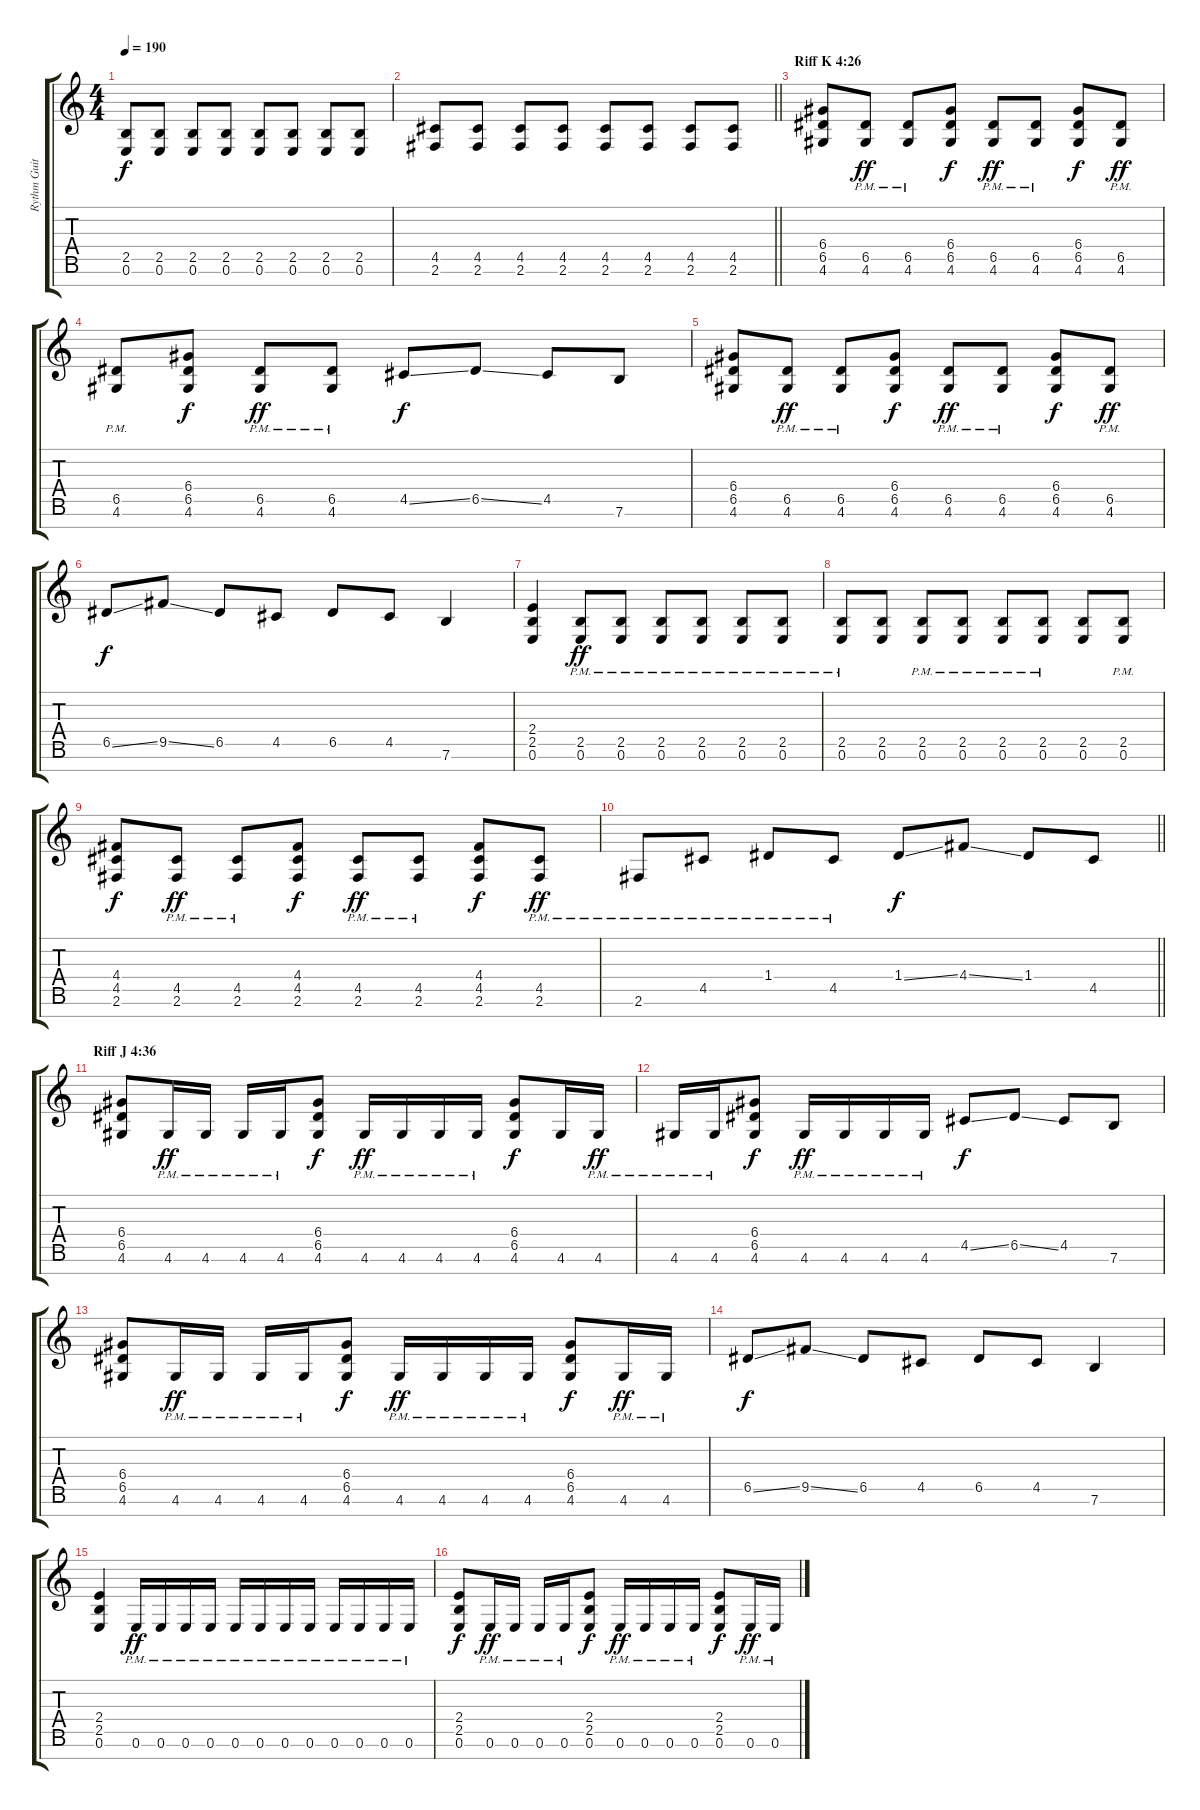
\track ("Rythm Guitar" "Rythm Guit") {instrument distortionguitar}
\staff {score tabs}
\tuning (E4 B3 G3 D3 A2 E2 B1) {hide}
\ts (4 4)
\tempo 190
\clef g2
\ks c
(2.5 0.6).8{dy f} (2.5 0.6).8 (2.5 0.6).8 (2.5 0.6).8 (2.5 0.6).8 (2.5 0.6).8 (2.5 0.6).8 (2.5 0.6).8 |
\barLineRight lightlight
(4.5 2.6).8 (4.5 2.6).8 (4.5 2.6).8 (4.5 2.6).8 (4.5 2.6).8 (4.5 2.6).8 (4.5 2.6).8 (4.5 2.6).8 |
\section ("" "Riff K 4:26")
(6.4 6.5 4.6).8 (6.5{pm} 4.6{pm}).8{dy ff} (6.5{pm} 4.6{pm}).8 (6.4 6.5 4.6).8{dy f} (6.5{pm} 4.6{pm}).8{dy ff} (6.5{pm} 4.6{pm}).8 (6.4 6.5 4.6).8{dy f} (6.5{pm} 4.6{pm}).8{dy ff} |
(6.5{pm} 4.6{pm}).8 (6.4 6.5 4.6).8{dy f} (6.5{pm} 4.6{pm}).8{dy ff} (6.5{pm} 4.6{pm}).8 4.5{ss}.8{dy f} 6.5{ss}.8 4.5.8 7.6.8 |
(6.4 6.5 4.6).8 (6.5{pm} 4.6{pm}).8{dy ff} (6.5{pm} 4.6{pm}).8 (6.4 6.5 4.6).8{dy f} (6.5{pm} 4.6{pm}).8{dy ff} (6.5{pm} 4.6{pm}).8 (6.4 6.5 4.6).8{dy f} (6.5{pm} 4.6{pm}).8{dy ff} |
6.5{ss}.8{dy f} 9.5{ss}.8 6.5.8 4.5.8 6.5.8 4.5.8 7.6.4 |
(2.4 2.5 0.6).4 (2.5{pm} 0.6{pm}).8{dy ff} (2.5{pm} 0.6{pm}).8 (2.5{pm} 0.6{pm}).8 (2.5{pm} 0.6{pm}).8 (2.5{pm} 0.6{pm}).8 (2.5{pm} 0.6{pm}).8 |
(2.5{pm} 0.6{pm}).8 (2.5 0.6).8 (2.5{pm} 0.6{pm}).8 (2.5{pm} 0.6{pm}).8 (2.5{pm} 0.6{pm}).8 (2.5{pm} 0.6{pm}).8 (2.5 0.6).8 (2.5{pm} 0.6{pm}).8 |
(4.4 4.5 2.6).8{dy f} (4.5{pm} 2.6{pm}).8{dy ff} (4.5{pm} 2.6{pm}).8 (4.4 4.5 2.6).8{dy f} (4.5{pm} 2.6{pm}).8{dy ff} (4.5{pm} 2.6{pm}).8 (4.4 4.5 2.6).8{dy f} (4.5{pm} 2.6{pm}).8{dy ff} |
\barLineRight lightlight
2.6{pm}.8 4.5{pm}.8 1.4{pm}.8 4.5{pm}.8 1.4{ss}.8{dy f} 4.4{ss}.8 1.4.8 4.5.8 |
\section ("" "Riff J 4:36")
(6.4 6.5 4.6).8 4.6{pm}.16{dy ff} 4.6{pm}.16 4.6{pm}.16 4.6{pm}.16 (6.4 6.5 4.6).8{dy f} 4.6{pm}.16{dy ff} 4.6{pm}.16 4.6{pm}.16 4.6{pm}.16 (6.4 6.5 4.6).8{dy f} 4.6.16 4.6{pm}.16{dy ff} |
4.6{pm}.16 4.6{pm}.16 (6.4 6.5 4.6).8{dy f} 4.6{pm}.16{dy ff} 4.6{pm}.16 4.6{pm}.16 4.6{pm}.16 4.5{ss}.8{dy f} 6.5{ss}.8 4.5.8 7.6.8 |
(6.4 6.5 4.6).8 4.6{pm}.16{dy ff} 4.6{pm}.16 4.6{pm}.16 4.6{pm}.16 (6.4 6.5 4.6).8{dy f} 4.6{pm}.16{dy ff} 4.6{pm}.16 4.6{pm}.16 4.6{pm}.16 (6.4 6.5 4.6).8{dy f} 4.6{pm}.16{dy ff} 4.6{pm}.16 |
6.5{ss}.8{dy f} 9.5{ss}.8 6.5.8 4.5.8 6.5.8 4.5.8 7.6.4 |
(2.4 2.5 0.6).4 0.6{pm}.16{dy ff} 0.6{pm}.16 0.6{pm}.16 0.6{pm}.16 0.6{pm}.16 0.6{pm}.16 0.6{pm}.16 0.6{pm}.16 0.6{pm}.16 0.6{pm}.16 0.6{pm}.16 0.6{pm}.16 |
(2.4 2.5 0.6).8{dy f} 0.6{pm}.16{dy ff} 0.6{pm}.16 0.6{pm}.16 0.6{pm}.16 (2.4 2.5 0.6).8{dy f} 0.6{pm}.16{dy ff} 0.6{pm}.16 0.6{pm}.16 0.6{pm}.16 (2.4 2.5 0.6).8{dy f} 0.6{pm}.16{dy ff} 0.6{pm}.16
